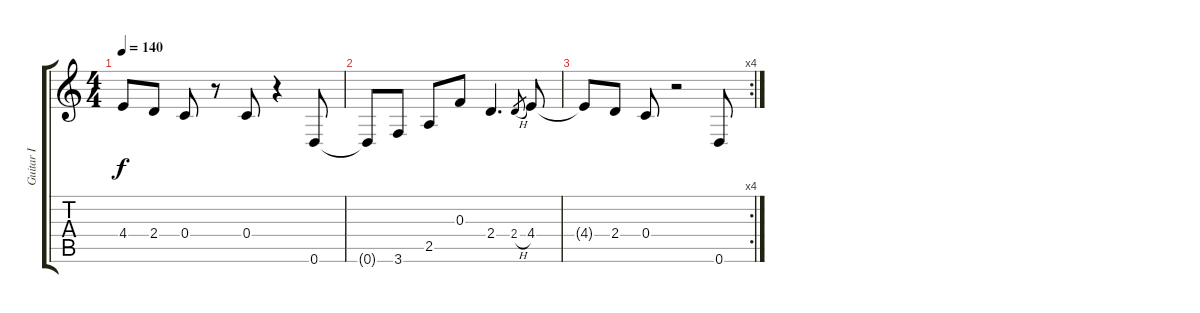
\track ("Guitar I" "Guitar I") {instrument distortionguitar}
\staff {score tabs}
\tuning (D4 A3 F3 C3 G2 D2) {hide}
\ts (4 4)
\tempo 140
\clef g2
\ks c
4.4{t}.8{dy f} 2.4.8 0.4.8 r.8 0.4.8 r.4 0.6.8 |
0.6{t}.8 3.6.8 2.5.8 0.3.8 2.4.4{d} 2.4{h}.8{gr} 4.4.8 |
\rc 4
4.4{t}.8 2.4.8 0.4.8 r.2 0.6.8
